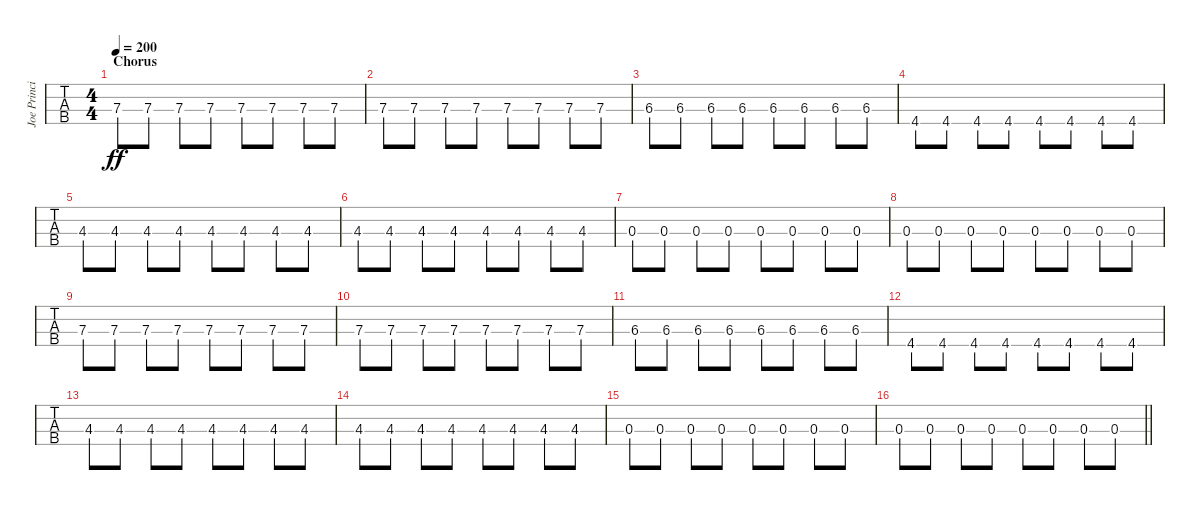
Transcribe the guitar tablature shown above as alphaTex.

\track ("Joe Principe - Bass" "Joe Princi") {instrument electricbassfinger}
\staff {tabs}
\tuning (Gb2 Db2 Ab1 Eb1) {hide}
\ts (4 4)
\section ("" "Chorus")
\tempo 200
\clef f4
\ks ebminor
7.3.8{dy ff} 7.3.8 7.3.8 7.3.8 7.3.8 7.3.8 7.3.8 7.3.8 |
7.3.8 7.3.8 7.3.8 7.3.8 7.3.8 7.3.8 7.3.8 7.3.8 |
6.3.8 6.3.8 6.3.8 6.3.8 6.3.8 6.3.8 6.3.8 6.3.8 |
4.4.8 4.4.8 4.4.8 4.4.8 4.4.8 4.4.8 4.4.8 4.4.8 |
4.3.8 4.3.8 4.3.8 4.3.8 4.3.8 4.3.8 4.3.8 4.3.8 |
4.3.8 4.3.8 4.3.8 4.3.8 4.3.8 4.3.8 4.3.8 4.3.8 |
0.3.8 0.3.8 0.3.8 0.3.8 0.3.8 0.3.8 0.3.8 0.3.8 |
0.3.8 0.3.8 0.3.8 0.3.8 0.3.8 0.3.8 0.3.8 0.3.8 |
7.3.8 7.3.8 7.3.8 7.3.8 7.3.8 7.3.8 7.3.8 7.3.8 |
7.3.8 7.3.8 7.3.8 7.3.8 7.3.8 7.3.8 7.3.8 7.3.8 |
6.3.8 6.3.8 6.3.8 6.3.8 6.3.8 6.3.8 6.3.8 6.3.8 |
4.4.8 4.4.8 4.4.8 4.4.8 4.4.8 4.4.8 4.4.8 4.4.8 |
4.3.8 4.3.8 4.3.8 4.3.8 4.3.8 4.3.8 4.3.8 4.3.8 |
4.3.8 4.3.8 4.3.8 4.3.8 4.3.8 4.3.8 4.3.8 4.3.8 |
0.3.8 0.3.8 0.3.8 0.3.8 0.3.8 0.3.8 0.3.8 0.3.8 |
\barLineRight lightlight
0.3.8 0.3.8 0.3.8 0.3.8 0.3.8 0.3.8 0.3.8 0.3.8
